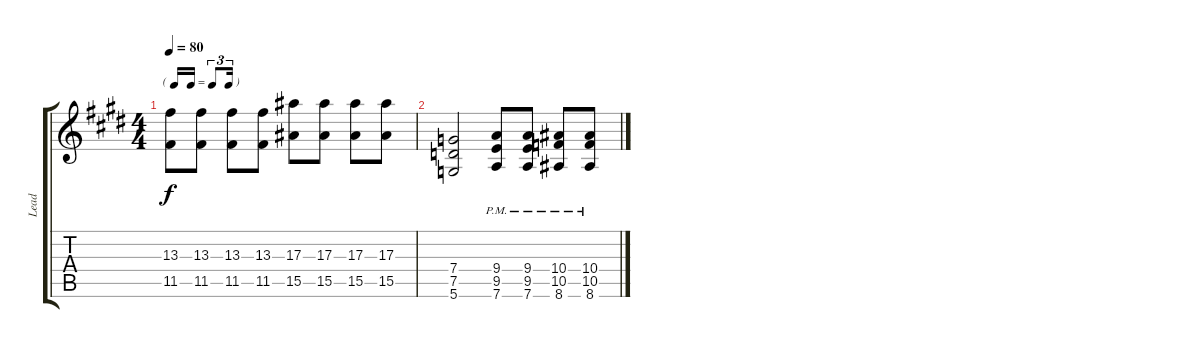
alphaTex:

\track ("Lead" "Lead") {instrument distortionguitar}
\staff {score tabs}
\tuning (D4 A3 F3 C3 G2 D2) {hide}
\ts (4 4)
\tf triplet16th
\tempo 80
\clef g2
\ks e
(13.3 11.5).8{dy f} (13.3 11.5).8 (13.3 11.5).8 (13.3 11.5).8 (17.3 15.5).8 (17.3 15.5).8 (17.3 15.5).8 (17.3 15.5).8 |
(7.4 7.5 5.6).2 (9.4{pm} 9.5{pm} 7.6{pm}).8 (9.4{pm} 9.5{pm} 7.6{pm}).8 (10.4{pm} 10.5{pm} 8.6{pm}).8 (10.4{pm} 10.5{pm} 8.6{pm}).8
